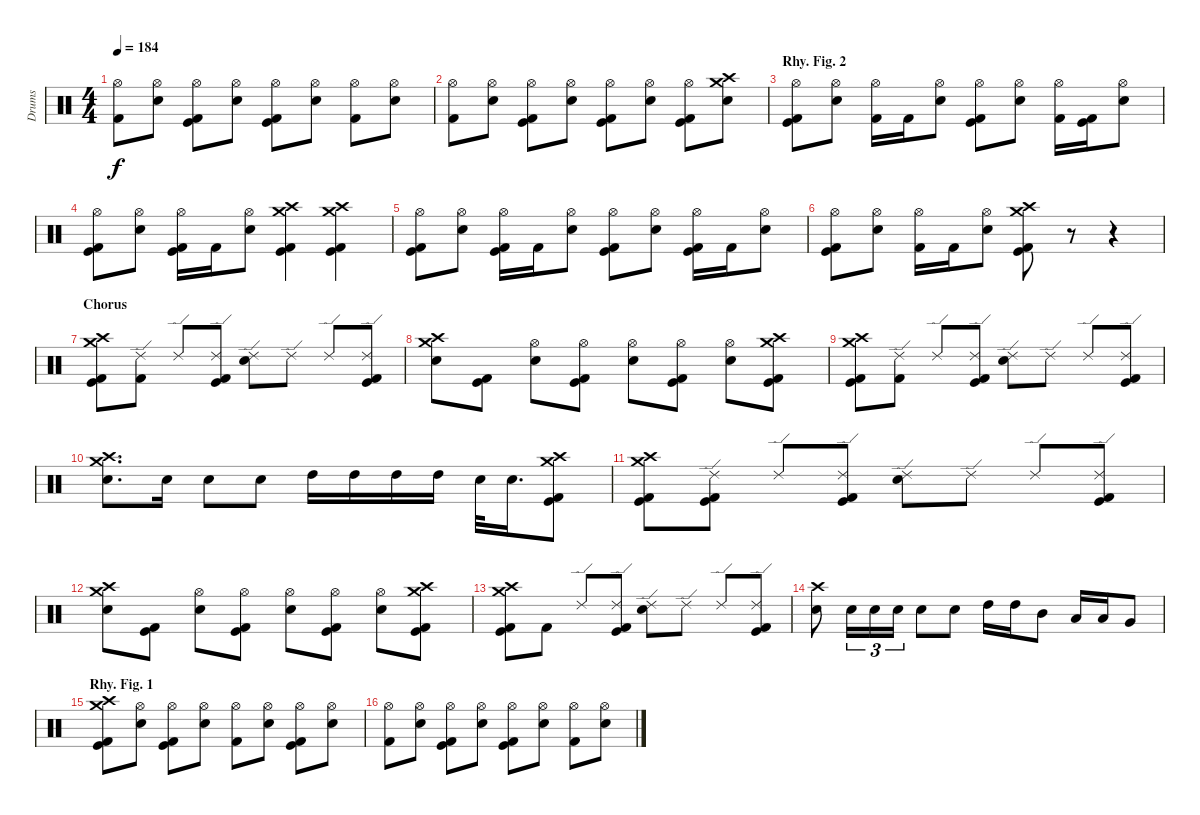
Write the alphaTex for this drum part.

\track ("Drums" "Drums") {instrument percussion}
\staff {score}
\articulation defaults
\ts (4 4)
\tempo 184
\clef neutral
\ks c
("Hi-Hat (open)" "Kick (hit) 2").8{dy f} ("Hi-Hat (open)" "Snare (hit) 2").8 ("Hi-Hat (open)" "Kick (hit)" "Kick (hit) 2").8 ("Hi-Hat (open)" "Snare (hit) 2").8 ("Hi-Hat (open)" "Kick (hit)" "Kick (hit) 2").8 ("Hi-Hat (open)" "Snare (hit) 2").8 ("Hi-Hat (open)" "Kick (hit) 2").8 ("Hi-Hat (open)" "Snare (hit) 2").8 |
("Hi-Hat (open)" "Kick (hit) 2").8 ("Hi-Hat (open)" "Snare (hit) 2").8 ("Hi-Hat (open)" "Kick (hit)" "Kick (hit) 2").8 ("Hi-Hat (open)" "Snare (hit) 2").8 ("Hi-Hat (open)" "Kick (hit)" "Kick (hit) 2").8 ("Hi-Hat (open)" "Snare (hit) 2").8 ("Hi-Hat (open)" "Kick (hit)" "Kick (hit) 2").8 ("Crash high (hit)" "Crash medium (hit)" "Snare (hit) 2").8 |
\section ("" "Rhy. Fig. 2")
("Hi-Hat (open)" "Kick (hit)" "Kick (hit) 2").8 ("Hi-Hat (open)" "Snare (hit) 2").8 ("Hi-Hat (open)" "Kick (hit) 2").16 "Kick (hit) 2".16 ("Hi-Hat (open)" "Snare (hit) 2").8 ("Hi-Hat (open)" "Kick (hit)" "Kick (hit) 2").8 ("Hi-Hat (open)" "Snare (hit) 2").8 ("Hi-Hat (open)" "Kick (hit) 2").16 ("Kick (hit)" "Kick (hit) 2").16 ("Hi-Hat (open)" "Snare (hit) 2").8 |
("Hi-Hat (open)" "Kick (hit)" "Kick (hit) 2").8 ("Hi-Hat (open)" "Snare (hit) 2").8 ("Hi-Hat (open)" "Kick (hit)" "Kick (hit) 2").16 "Kick (hit) 2".16 ("Hi-Hat (open)" "Snare (hit) 2").8 ("Crash high (hit)" "Crash medium (hit)" "Kick (hit)" "Kick (hit) 2").4 ("Crash high (hit)" "Crash medium (hit)" "Kick (hit)" "Kick (hit) 2").4 |
("Hi-Hat (open)" "Kick (hit)" "Kick (hit) 2").8 ("Hi-Hat (open)" "Snare (hit) 2").8 ("Hi-Hat (open)" "Kick (hit)" "Kick (hit) 2").16 "Kick (hit) 2".16 ("Hi-Hat (open)" "Snare (hit) 2").8 ("Hi-Hat (open)" "Kick (hit)" "Kick (hit) 2").8 ("Hi-Hat (open)" "Snare (hit) 2").8 ("Hi-Hat (open)" "Kick (hit)" "Kick (hit) 2").16 "Kick (hit) 2".16 ("Hi-Hat (open)" "Snare (hit) 2").8 |
("Hi-Hat (open)" "Kick (hit)" "Kick (hit) 2").8 ("Hi-Hat (open)" "Snare (hit) 2").8 ("Hi-Hat (open)" "Kick (hit) 2").16 "Kick (hit) 2".16 ("Hi-Hat (open)" "Snare (hit) 2").8 ("Crash high (hit)" "Crash medium (hit)" "Kick (hit)" "Kick (hit) 2").8 r.8 r.4 |
\section ("" "Chorus")
("Crash high (hit)" "Crash medium (hit)" "Kick (hit)" "Kick (hit) 2").8 ("Ride (edge) 2" "Kick (hit) 2").8 "Ride (edge) 2".8 ("Ride (edge) 2" "Kick (hit)" "Kick (hit) 2").8 ("Ride (edge) 2" "Snare (hit) 2").8 "Ride (edge) 2".8 "Ride (edge) 2".8 ("Ride (edge) 2" "Kick (hit)" "Kick (hit) 2").8 |
("Crash high (hit)" "Crash medium (hit)" "Snare (hit) 2").8 ("Kick (hit)" "Kick (hit) 2").8 ("Hi-Hat (open)" "Snare (hit) 2").8 ("Hi-Hat (open)" "Kick (hit)" "Kick (hit) 2").8 ("Hi-Hat (open)" "Snare (hit) 2").8 ("Hi-Hat (open)" "Kick (hit)" "Kick (hit) 2").8 ("Hi-Hat (open)" "Snare (hit) 2").8 ("Crash high (hit)" "Crash medium (hit)" "Kick (hit)" "Kick (hit) 2").8 |
("Crash high (hit)" "Crash medium (hit)" "Kick (hit)" "Kick (hit) 2").8 ("Ride (edge) 2" "Kick (hit) 2").8 "Ride (edge) 2".8 ("Ride (edge) 2" "Kick (hit)" "Kick (hit) 2").8 ("Ride (edge) 2" "Snare (hit) 2").8 "Ride (edge) 2".8 "Ride (edge) 2".8 ("Ride (edge) 2" "Kick (hit)" "Kick (hit) 2").8 |
("Crash high (hit)" "Crash medium (hit)" "Snare (hit) 2").8{d} "Snare (hit) 2".16 "Snare (hit) 2".8 "Snare (hit) 2".8 "High Tom (hit)".16 "High Tom (hit)".16 "High Tom (hit)".16 "High Tom (hit)".16 "Snare (hit) 2".32 "Snare (hit) 2".16{d} ("Crash high (hit)" "Crash medium (hit)" "Kick (hit)" "Kick (hit) 2").8 |
("Crash high (hit)" "Crash medium (hit)" "Kick (hit)" "Kick (hit) 2").8 ("Ride (edge) 2" "Kick (hit)" "Kick (hit) 2").8 "Ride (edge) 2".8 ("Ride (edge) 2" "Kick (hit)" "Kick (hit) 2").8 ("Ride (edge) 2" "Snare (hit) 2").8 "Ride (edge) 2".8 "Ride (edge) 2".8 ("Ride (edge) 2" "Kick (hit)" "Kick (hit) 2").8 |
("Crash high (hit)" "Crash medium (hit)" "Snare (hit) 2").8 ("Kick (hit)" "Kick (hit) 2").8 ("Hi-Hat (open)" "Snare (hit) 2").8 ("Hi-Hat (open)" "Kick (hit)" "Kick (hit) 2").8 ("Hi-Hat (open)" "Snare (hit) 2").8 ("Hi-Hat (open)" "Kick (hit)" "Kick (hit) 2").8 ("Hi-Hat (open)" "Snare (hit) 2").8 ("Crash high (hit)" "Crash medium (hit)" "Kick (hit)" "Kick (hit) 2").8 |
("Crash high (hit)" "Crash medium (hit)" "Kick (hit)" "Kick (hit) 2").8 "Kick (hit) 2".8 "Ride (edge) 2".8 ("Ride (edge) 2" "Kick (hit)" "Kick (hit) 2").8 ("Ride (edge) 2" "Snare (hit) 2").8 "Ride (edge) 2".8 "Ride (edge) 2".8 ("Ride (edge) 2" "Kick (hit)" "Kick (hit) 2").8 |
("Crash high (hit)" "Snare (hit) 2").8 "Snare (hit) 2".16{tu (3 2)} "Snare (hit) 2".16{tu (3 2)} "Snare (hit) 2".16{tu (3 2)} "Snare (hit) 2".8 "Snare (hit) 2".8 "High Tom (hit)".16 "High Tom (hit)".16 "Mid Tom (hit)".8 "Low Tom (hit)".16 "Low Tom (hit)".16 "Very Low Tom (hit)".8 |
\section ("" "Rhy. Fig. 1")
("Crash high (hit)" "Crash medium (hit)" "Kick (hit)" "Kick (hit) 2").8 ("Hi-Hat (open)" "Snare (hit) 2").8 ("Hi-Hat (open)" "Kick (hit)" "Kick (hit) 2").8 ("Hi-Hat (open)" "Snare (hit) 2").8 ("Hi-Hat (open)" "Kick (hit) 2").8 ("Hi-Hat (open)" "Snare (hit) 2").8 ("Hi-Hat (open)" "Kick (hit)" "Kick (hit) 2").8 ("Hi-Hat (open)" "Snare (hit) 2").8 |
("Hi-Hat (open)" "Kick (hit) 2").8 ("Hi-Hat (open)" "Snare (hit) 2").8 ("Hi-Hat (open)" "Kick (hit)" "Kick (hit) 2").8 ("Hi-Hat (open)" "Snare (hit) 2").8 ("Hi-Hat (open)" "Kick (hit)" "Kick (hit) 2").8 ("Hi-Hat (open)" "Snare (hit) 2").8 ("Hi-Hat (open)" "Kick (hit) 2").8 ("Hi-Hat (open)" "Snare (hit) 2").8
